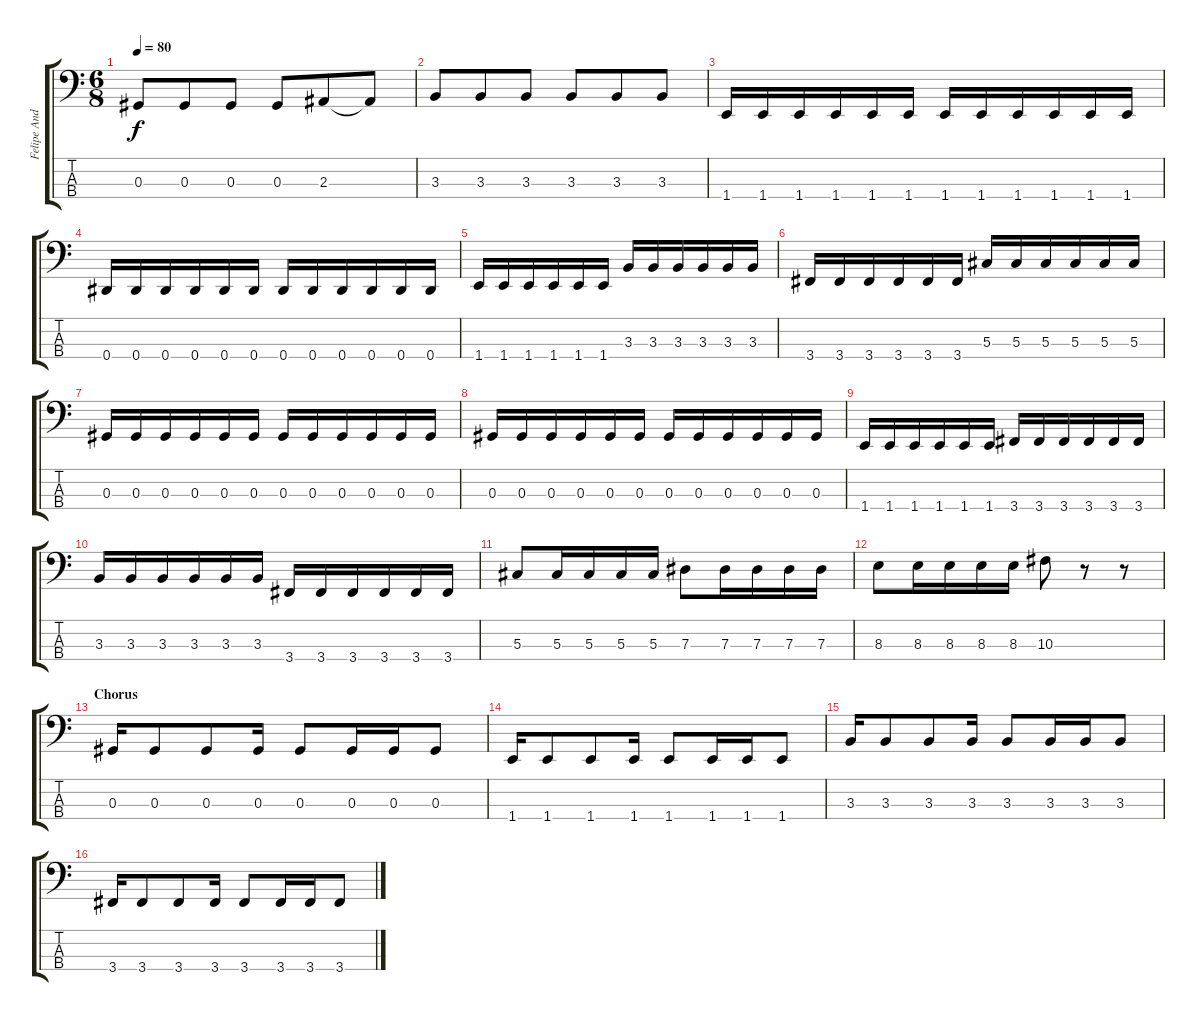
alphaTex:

\track ("Felipe Andreoli" "Felipe And") {instrument electricbassfinger}
\staff {score tabs}
\tuning (Gb2 Db2 Ab1 Eb1) {hide}
\ts (6 8)
\tempo 80
\clef f4
\ks c
0.3.8{dy f} 0.3.8 0.3.8 0.3.8 2.3.8 2.3{t}.8 |
3.3.8 3.3.8 3.3.8 3.3.8 3.3.8 3.3.8 |
1.4.16 1.4.16 1.4.16 1.4.16 1.4.16 1.4.16 1.4.16 1.4.16 1.4.16 1.4.16 1.4.16 1.4.16 |
0.4.16 0.4.16 0.4.16 0.4.16 0.4.16 0.4.16 0.4.16 0.4.16 0.4.16 0.4.16 0.4.16 0.4.16 |
1.4.16 1.4.16 1.4.16 1.4.16 1.4.16 1.4.16 3.3.16 3.3.16 3.3.16 3.3.16 3.3.16 3.3.16 |
3.4.16 3.4.16 3.4.16 3.4.16 3.4.16 3.4.16 5.3.16 5.3.16 5.3.16 5.3.16 5.3.16 5.3.16 |
0.3.16 0.3.16 0.3.16 0.3.16 0.3.16 0.3.16 0.3.16 0.3.16 0.3.16 0.3.16 0.3.16 0.3.16 |
0.3.16 0.3.16 0.3.16 0.3.16 0.3.16 0.3.16 0.3.16 0.3.16 0.3.16 0.3.16 0.3.16 0.3.16 |
1.4.16 1.4.16 1.4.16 1.4.16 1.4.16 1.4.16 3.4.16 3.4.16 3.4.16 3.4.16 3.4.16 3.4.16 |
3.3.16 3.3.16 3.3.16 3.3.16 3.3.16 3.3.16 3.4.16 3.4.16 3.4.16 3.4.16 3.4.16 3.4.16 |
5.3.8 5.3.16 5.3.16 5.3.16 5.3.16 7.3.8 7.3.16 7.3.16 7.3.16 7.3.16 |
8.3.8 8.3.16 8.3.16 8.3.16 8.3.16 10.3.8 r.8 r.8 |
\section ("" "Chorus")
0.3.16 0.3.8 0.3.8 0.3.16 0.3.8 0.3.16 0.3.16 0.3.8 |
1.4.16 1.4.8 1.4.8 1.4.16 1.4.8 1.4.16 1.4.16 1.4.8 |
3.3.16 3.3.8 3.3.8 3.3.16 3.3.8 3.3.16 3.3.16 3.3.8 |
3.4.16 3.4.8 3.4.8 3.4.16 3.4.8 3.4.16 3.4.16 3.4.8
